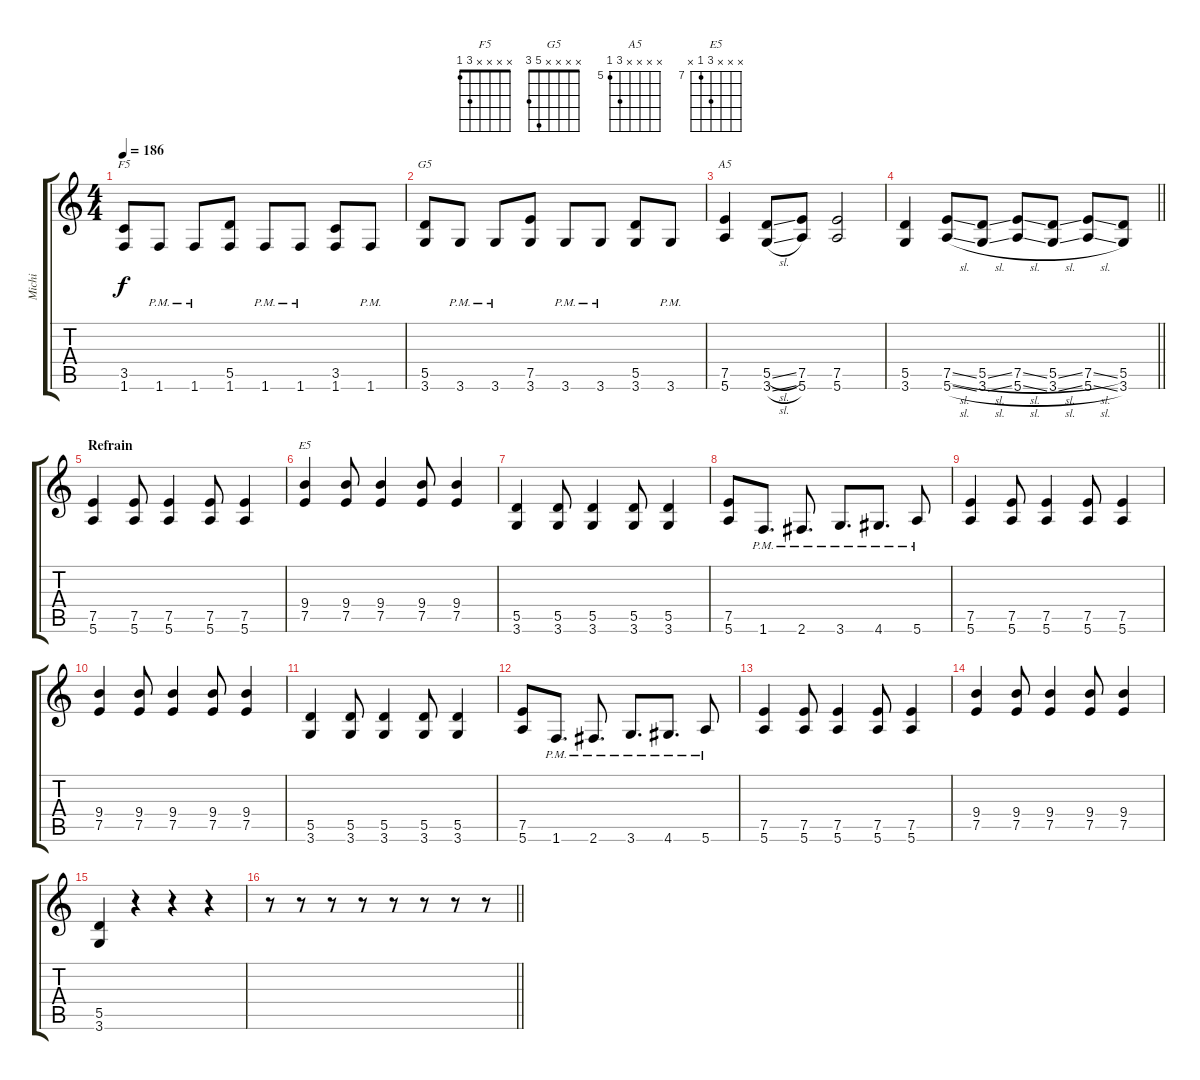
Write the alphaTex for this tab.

\track ("Michi" "Michi") {instrument overdrivenguitar}
\staff {score tabs}
\tuning (E4 B3 G3 D3 A2 E2) {hide}
\chord ("F5" x x x x 3 1)
\chord ("G5" x x x x 5 3)
\chord ("A5" x x x x 7 5) {firstfret 5}
\chord ("E5" x x x 9 7 x) {firstfret 7}
\ts (4 4)
\tempo 186
\clef g2
\ks c
(3.5 1.6).8{ch "F5" dy f} 1.6{pm}.8 1.6{pm}.8 (5.5 1.6).8 1.6{pm}.8 1.6{pm}.8 (3.5 1.6).8 1.6{pm}.8 |
(5.5 3.6).8{ch "G5"} 3.6{pm}.8 3.6{pm}.8 (7.5 3.6).8 3.6{pm}.8 3.6{pm}.8 (5.5 3.6).8 3.6{pm}.8 |
(7.5 5.6).4{ch "A5"} (5.5{sl} 3.6{sl}).8 (7.5 5.6).8 (7.5 5.6).2 |
\barLineRight lightlight
(5.5 3.6).4 (7.5{sl} 5.6{sl}).8 (5.5{sl} 3.6{sl}).8 (7.5{sl} 5.6{sl}).8 (5.5{sl} 3.6{sl}).8 (7.5{sl} 5.6{sl}).8 (5.5 3.6).8 |
\section ("" "Refrain")
(7.5 5.6).4 (7.5 5.6).8 (7.5 5.6).4 (7.5 5.6).8 (7.5 5.6).4 |
(9.4 7.5).4{ch "E5"} (9.4 7.5).8 (9.4 7.5).4 (9.4 7.5).8 (9.4 7.5).4 |
(5.5 3.6).4 (5.5 3.6).8 (5.5 3.6).4 (5.5 3.6).8 (5.5 3.6).4 |
(7.5 5.6).8 1.6{pm}.8{d} 2.6{pm}.8{d} 3.6{pm}.8{d} 4.6{pm}.8{d} 5.6{pm}.8 |
(7.5 5.6).4 (7.5 5.6).8 (7.5 5.6).4 (7.5 5.6).8 (7.5 5.6).4 |
(9.4 7.5).4 (9.4 7.5).8 (9.4 7.5).4 (9.4 7.5).8 (9.4 7.5).4 |
(5.5 3.6).4 (5.5 3.6).8 (5.5 3.6).4 (5.5 3.6).8 (5.5 3.6).4 |
(7.5 5.6).8 1.6{pm}.8{d} 2.6{pm}.8{d} 3.6{pm}.8{d} 4.6{pm}.8{d} 5.6{pm}.8 |
(7.5 5.6).4 (7.5 5.6).8 (7.5 5.6).4 (7.5 5.6).8 (7.5 5.6).4 |
(9.4 7.5).4 (9.4 7.5).8 (9.4 7.5).4 (9.4 7.5).8 (9.4 7.5).4 |
(5.5 3.6).4 r.4 r.4 r.4 |
\barLineRight lightlight
r.8 r.8 r.8 r.8 r.8 r.8 r.8 r.8
